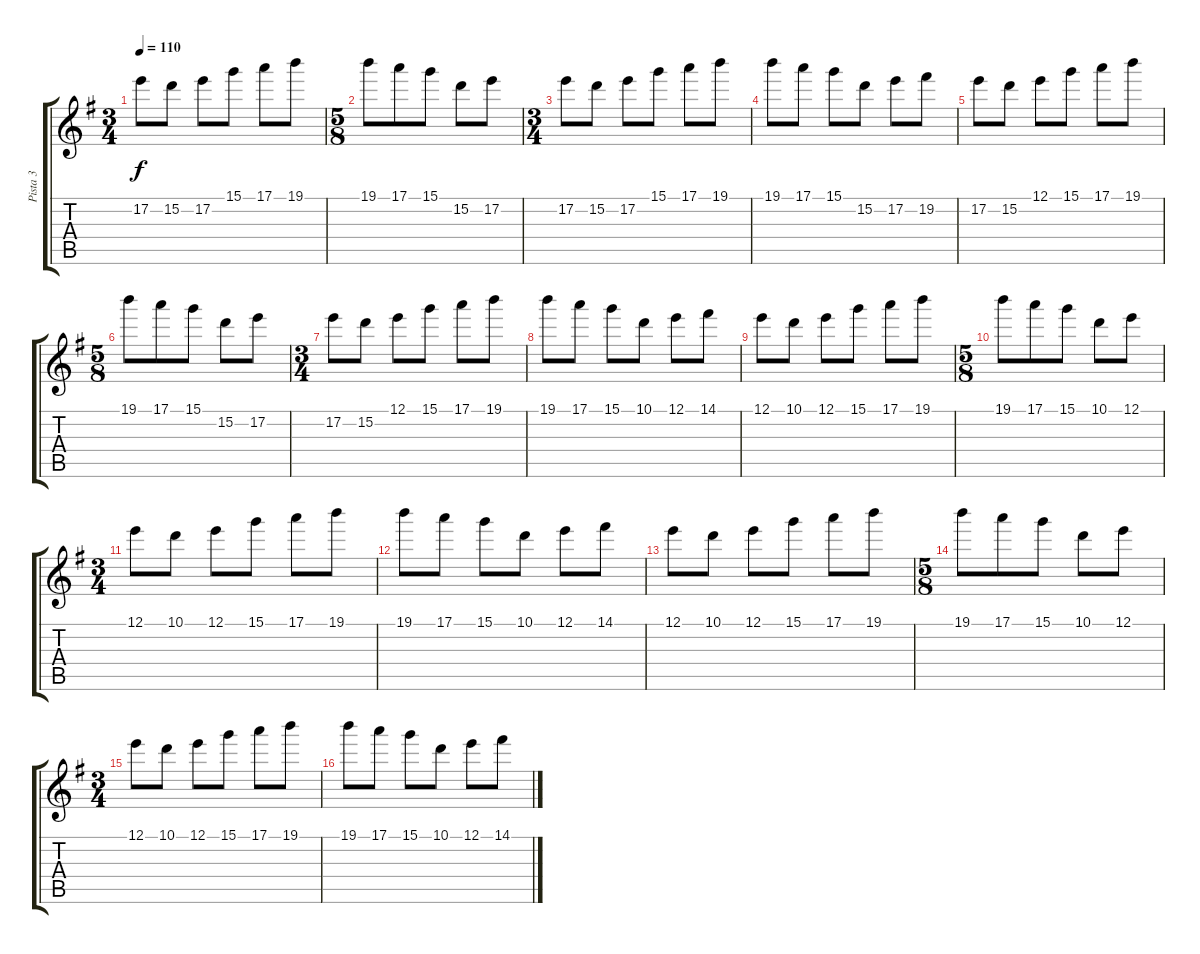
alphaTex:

\track ("Pista 3" "Pista 3") {instrument electricguitarjazz}
\staff {score tabs}
\tuning (E4 B3 G3 D3 A2 E2) {hide}
\ts (3 4)
\tempo 110
\clef g2
\ks g
17.2.8{dy f} 15.2.8 17.2.8 15.1.8 17.1.8 19.1.8 |
\ts (5 8)
19.1.8 17.1.8 15.1.8 15.2.8 17.2.8 |
\ts (3 4)
17.2.8 15.2.8 17.2.8 15.1.8 17.1.8 19.1.8 |
19.1.8 17.1.8 15.1.8 15.2.8 17.2.8 19.2.8 |
17.2.8 15.2.8 12.1.8 15.1.8 17.1.8 19.1.8 |
\ts (5 8)
19.1.8 17.1.8 15.1.8 15.2.8 17.2.8 |
\ts (3 4)
17.2.8 15.2.8 12.1.8 15.1.8 17.1.8 19.1.8 |
19.1.8 17.1.8 15.1.8 10.1.8 12.1.8 14.1.8 |
12.1.8 10.1.8 12.1.8 15.1.8 17.1.8 19.1.8 |
\ts (5 8)
19.1.8 17.1.8 15.1.8 10.1.8 12.1.8 |
\ts (3 4)
12.1.8 10.1.8 12.1.8 15.1.8 17.1.8 19.1.8 |
19.1.8 17.1.8 15.1.8 10.1.8 12.1.8 14.1.8 |
12.1.8 10.1.8 12.1.8 15.1.8 17.1.8 19.1.8 |
\ts (5 8)
19.1.8 17.1.8 15.1.8 10.1.8 12.1.8 |
\ts (3 4)
12.1.8 10.1.8 12.1.8 15.1.8 17.1.8 19.1.8 |
19.1.8 17.1.8 15.1.8 10.1.8 12.1.8 14.1.8
